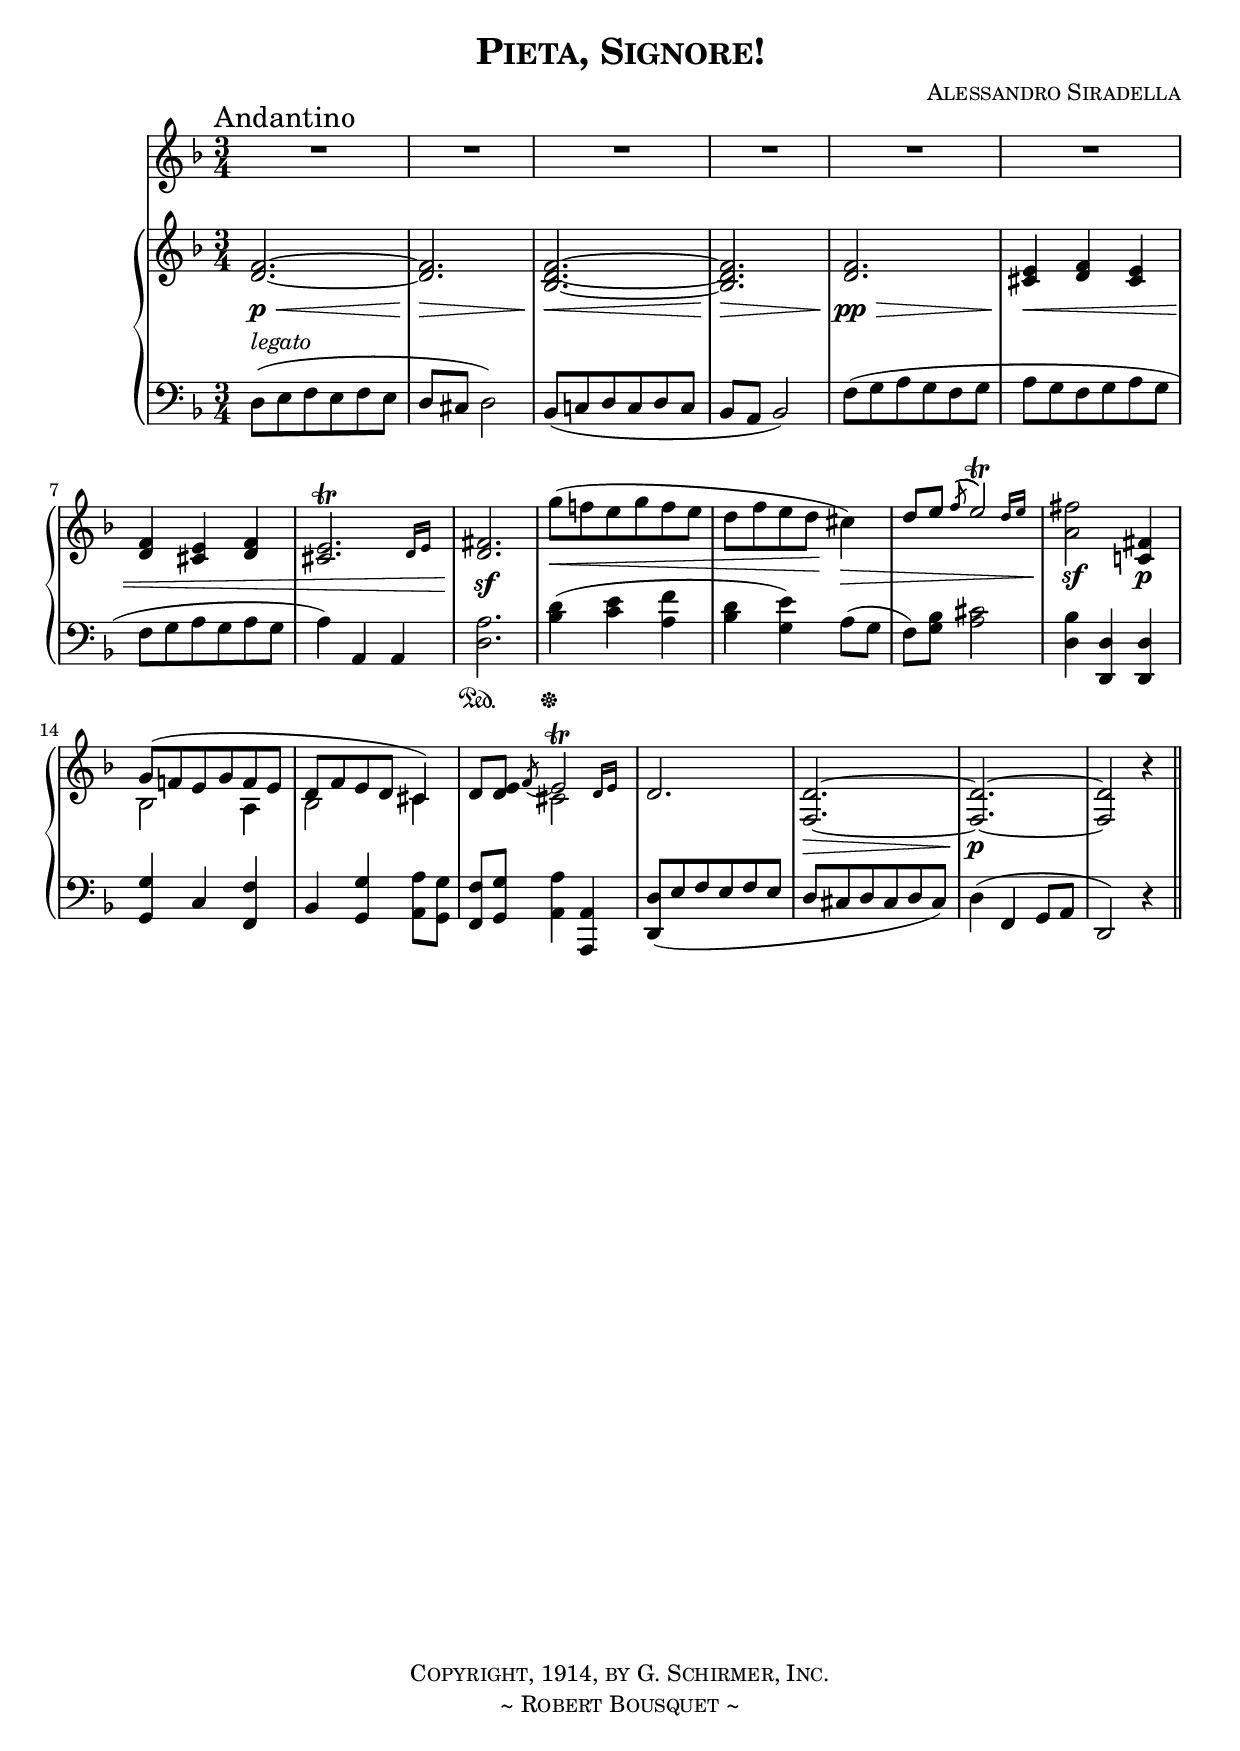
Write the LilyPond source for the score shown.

\version "2.16.1"
\header {
  title     = \markup { \smallCaps "Pieta, Signore!" }
  composer  = \markup { \smallCaps "Alessandro Siradella" }
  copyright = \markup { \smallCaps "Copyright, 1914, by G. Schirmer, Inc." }
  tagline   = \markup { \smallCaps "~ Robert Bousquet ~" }
}

melody = \relative c'' {
  \clef treble
  \key f \major
  \time 3/4

  \once \override Score.RehearsalMark #'break-align-symbols = #'(time-signature)
  \once \override Score.RehearsalMark #'self-alignment-X = #LEFT
  \mark "Andantino"


  \repeat unfold 18 { R1 * 3/4 }
}

text = \lyricmode {

}

upper = \relative c'' {
  \clef treble
  \key f \major
  \time 3/4

  <f, d>2.\p\<~
  <f d>\!\>
  <f d bes>\<~
  <f d bes>\!\>
  <f d>\pp\>
  <e cis>4\!\< <f d> <e cis>
  <f d> <e cis> <f d>
  << {<e cis>2.\!\trill} \\ {s2 s8 \stemUp \grace { d16[  e] }} >>
  <fis d>2.\sf
  g'8(\< f! e g f e
  d f e d\! cis4)\>
  << {d8\! e \acciaccatura { f8( } e2)\trill} \\ { s2 s8 \stemUp \grace { d16[ e] }} >>
  <fis a,>2\sf <fis, c!>4\p
  << {g8( f! e g f e} \\ {bes2 a4} >>
  << {d8 f e d cis4)} \\ {bes2 c4} >>
  d8 <d e> \acciaccatura { f8( } << {e2)\trill} \\ {cis2} \\ {s4. \grace { d16[ e] }}>>
  d2.
  <d f,>\>~
  <d f,>\p~
  <d f,>2 r4 \bar "||"

}

lower = \relative c {
  \clef bass
  \key f \major
  \time 3/4

  d8( ^ \markup \italic { legato } e f e f e
  d cis d2)
  bes8( c! d c d c
  bes a bes2)
  f'8( g a g f g
  a g f g a g
  f g a g a g
  a4) a, a
  <a' d,>2. \sustainOn
  <d bes>4( \sustainOff <e c> <f a,>
  <d bes> <e g,>) a,8( g
  f) <bes g>8 <cis a>2
  <bes d,>4 <d, d,> <d d,>
  <g g,> c, <f f,>
  bes, <g' g,> <a a,>8 <g g,>
  <f f,> <g g,> <a a,>4 <a, a,>
  <d d,>8( e f e f e
  d cis d cis d cis)
  d4( f, g8 a
  d,2) r4
}

\score {
  <<
    \new Voice = "mel" { \autoBeamOff \melody }
    \new Lyrics \lyricsto mel \text
    \new PianoStaff <<
      \new Staff = "upper" \upper
      \new Staff = "lower" \lower
    >>
  >>
  \layout {
    \context { \Staff \RemoveEmptyStaves }
  }
  \midi { }
}
